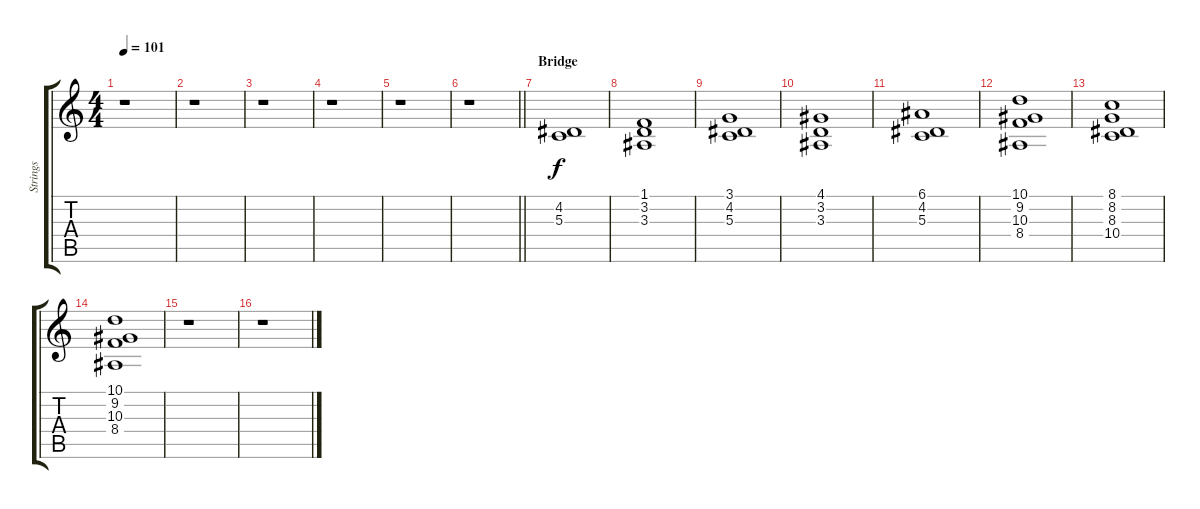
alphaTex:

\track ("Strings" "Strings") {instrument stringensemble1}
\staff {score tabs}
\tuning (E4 B3 G3 D3 A2 E2) {hide}
\ts (4 4)
\tempo 101
\clef g2
\ks c
r.1{dy f} |
r.1 |
r.1 |
r.1 |
r.1 |
\barLineRight lightlight
r.1 |
\section ("" "Bridge")
(4.2 5.3).1 |
(1.1 3.2 3.3).1 |
(3.1 4.2 5.3).1 |
(4.1 3.2 3.3).1 |
(6.1 4.2 5.3).1 |
(10.1 9.2 10.3 8.4).1 |
(8.1 8.2 8.3 10.4).1 |
(10.1 9.2 10.3 8.4).1 |
r.1 |
r.1
